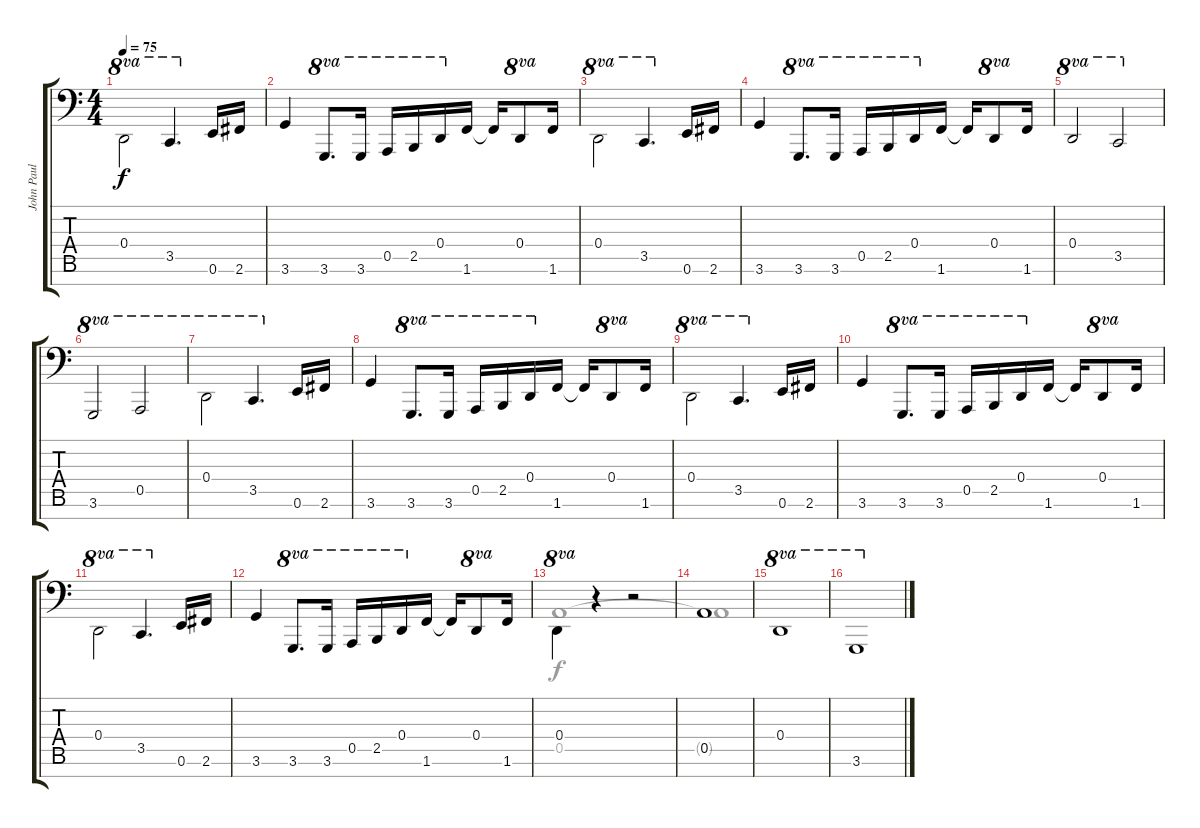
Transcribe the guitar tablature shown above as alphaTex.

\track ("John Paul Jones (Orgão 2)" "John Paul ") {instrument drawbarorgan}
\staff {score tabs}
\tuning (E4 B3 G3 D3 A2 E2 C-1) {hide}
\voice
\ts (4 4)
\tempo 75
\clef f4
\ks c
0.4.2{ot 8va dy f beam Down} 3.5.4{d ot 8va beam Up} 0.6.16 2.6.16 |
3.6.4 3.6.8{d ot 8va} 3.6.16{ot 8va} 0.5.16{ot 8va beam Up} 2.5.16{ot 8va beam Up} 0.4.16{ot 8va beam Up} 1.6.16{beam Up} 1.6{t}.16 0.4.8{ot 8va} 1.6.16 |
0.4.2{ot 8va beam Down} 3.5.4{d ot 8va beam Up} 0.6.16 2.6.16 |
3.6.4 3.6.8{d ot 8va} 3.6.16{ot 8va} 0.5.16{ot 8va beam Up} 2.5.16{ot 8va beam Up} 0.4.16{ot 8va beam Up} 1.6.16{beam Up} 1.6{t}.16 0.4.8{ot 8va} 1.6.16 |
0.4.2{ot 8va} 3.5.2{ot 8va} |
3.6.2{ot 8va} 0.5.2{ot 8va} |
0.4.2{ot 8va beam Down} 3.5.4{d ot 8va beam Up} 0.6.16 2.6.16 |
3.6.4 3.6.8{d ot 8va} 3.6.16{ot 8va} 0.5.16{ot 8va beam Up} 2.5.16{ot 8va beam Up} 0.4.16{ot 8va beam Up} 1.6.16{beam Up} 1.6{t}.16 0.4.8{ot 8va} 1.6.16 |
0.4.2{ot 8va beam Down} 3.5.4{d ot 8va beam Up} 0.6.16 2.6.16 |
3.6.4 3.6.8{d ot 8va} 3.6.16{ot 8va} 0.5.16{ot 8va beam Up} 2.5.16{ot 8va beam Up} 0.4.16{ot 8va beam Up} 1.6.16{beam Up} 1.6{t}.16 0.4.8{ot 8va} 1.6.16 |
0.4.2{ot 8va beam Down} 3.5.4{d ot 8va beam Up} 0.6.16 2.6.16 |
3.6.4 3.6.8{d ot 8va} 3.6.16{ot 8va} 0.5.16{ot 8va beam Up} 2.5.16{ot 8va beam Up} 0.4.16{ot 8va beam Up} 1.6.16{beam Up} 1.6{t}.16 0.4.8{ot 8va} 1.6.16 |
0.4.4{ot 8va beam Down} r.4 r.2 |
0.5.1 |
0.4.1{ot 8va} |
3.6.1{ot 8va}
\voice
\clef f4
\ottava regular
\simile none
\ks c
|
|
|
|
|
|
|
|
|
|
|
|
0.5.1 |
0.5{t}.1 |
|
